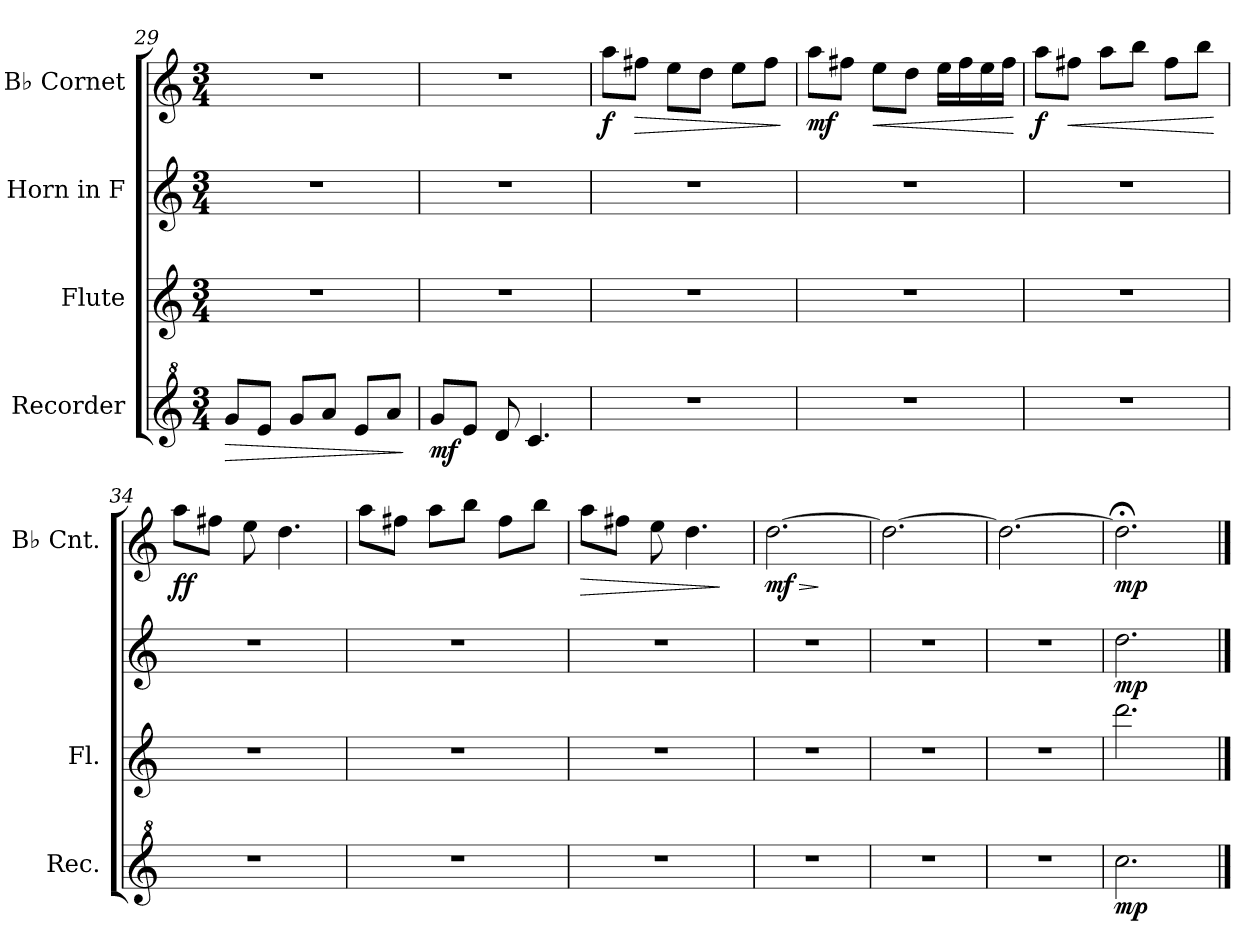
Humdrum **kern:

**kern	**dynam	**kern	**kern	**dynam	**kern	**dynam
*part4	*part4	*part3	*part2	*part2	*part1	*part1
*staff4	*staff4	*staff3	*staff2	*staff2	*staff1	*staff1
*I"Recorder	*	*I"Flute	*I"Horn in F	*	*I"B♭ Cornet	*
*I'Rec.	*	*I'Fl.	*	*	*I'B♭ Cnt.	*
*clefG^2	*	*clefG2	*clefG2	*	*clefG2	*
*	*	*	*ITrd4c7	*	*ITrd1c2	*
*k[]	*	*k[]	*k[b-]	*	*k[b-e-]	*
*M3/4	*	*M3/4	*M3/4	*	*M3/4	*
=29	=29	=29	=29	=29	=29	=29
!	!LO:HP:b	!	!	!	!	!
8gg/L	>	2.r	2.r	.	2.r	.
8ee/J	.	.	.	.	.	.
8gg/L	.	.	.	.	.	.
8aa/J	.	.	.	.	.	.
8ee/L	.	.	.	.	.	.
8aa/J	.	.	.	.	.	.
.	]	.	.	.	.	.
!!LO:LB:g=z
=30	=30	=30	=30	=30	=30	=30
!	!LO:DY:b	!	!	!	!	!
8gg/L	mf	2.r	2.r	.	2.r	.
8ee/J	.	.	.	.	.	.
8dd/	.	.	.	.	.	.
4.cc/	.	.	.	.	.	.
=31	=31	=31	=31	=31	=31	=31
!	!	!	!	!	!	!LO:DY:b
2.r	.	2.r	2.r	.	8gg\L	f
!	!	!	!	!	!	!LO:HP:b
.	.	.	.	.	8een\J	>
.	.	.	.	.	8dd\L	.
.	.	.	.	.	8cc\J	.
.	.	.	.	.	8dd\L	.
.	.	.	.	.	8ee\J	.
.	.	.	.	.	.	]
=32	=32	=32	=32	=32	=32	=32
!	!	!	!	!	!	!LO:DY:b
2.r	.	2.r	2.r	.	8gg\L	mf
.	.	.	.	.	8een\J	.
!	!	!	!	!	!	!LO:HP:b
.	.	.	.	.	8dd\L	<
.	.	.	.	.	8cc\J	.
.	.	.	.	.	16dd\LL	.
.	.	.	.	.	16ee\	.
.	.	.	.	.	16dd\	.
.	.	.	.	.	16ee\JJ	.
.	.	.	.	.	.	[
=33	=33	=33	=33	=33	=33	=33
!	!	!	!	!	!	!LO:DY:b
2.r	.	2.r	2.r	.	8gg\L	f
!	!	!	!	!	!	!LO:HP:b
.	.	.	.	.	8een\J	<
.	.	.	.	.	8gg\L	.
.	.	.	.	.	8aa\J	.
.	.	.	.	.	8ee\L	.
.	.	.	.	.	8aa\J	.
.	.	.	.	.	.	[
=34	=34	=34	=34	=34	=34	=34
!	!	!	!	!	!	!LO:DY:b
2.r	.	2.r	2.r	.	8gg\L	ff
.	.	.	.	.	8een\J	.
.	.	.	.	.	8dd\	.
.	.	.	.	.	4.cc\	.
=35	=35	=35	=35	=35	=35	=35
2.r	.	2.r	2.r	.	8gg\L	.
.	.	.	.	.	8een\J	.
.	.	.	.	.	8gg\L	.
.	.	.	.	.	8aa\J	.
.	.	.	.	.	8ee\L	.
.	.	.	.	.	8aa\J	.
!!LO:PB:g=z
=36	=36	=36	=36	=36	=36	=36
!	!	!	!	!	!	!LO:HP:b
2.r	.	2.r	2.r	.	8gg\L	>
.	.	.	.	.	8een\J	.
.	.	.	.	.	8dd\	.
.	.	.	.	.	4.cc\	.
.	.	.	.	.	.	]
=37	=37	=37	=37	=37	=37	=37
!	!	!	!	!	!	!LO:HP:b
!	!	!	!	!	!	!LO:DY:n=1:b
2.r	.	2.r	2.r	.	[2.cc\	> mf
.	.	.	.	.	.	]
=38	=38	=38	=38	=38	=38	=38
2.r	.	2.r	2.r	.	2.cc\_	.
=39	=39	=39	=39	=39	=39	=39
2.r	.	2.r	2.r	.	2.cc\_	.
=40	=40	=40	=40	=40	=40	=40
!	!LO:DY:b	!	!	!LO:DY:b	!	!LO:DY:b
2.ccc\	mp	2.ddd\	2.g\	mp	2.cc;<\]	mp
==	==	==	==	==	==	==
*-	*-	*-	*-	*-	*-	*-
